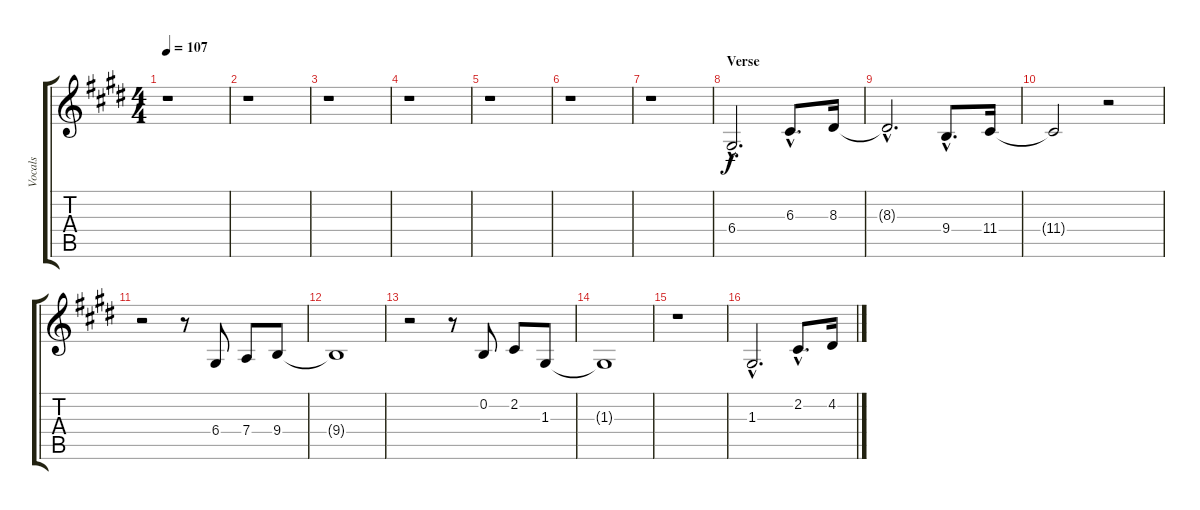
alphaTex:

\track ("Vocals" "Vocals") {instrument flute}
\staff {score tabs}
\tuning (E4 B3 G3 D3 A2 E2) {hide}
\ts (4 4)
\tempo 107
\clef g2
\ks c#minor
r.1{dy f} |
r.1 |
r.1 |
r.1 |
r.1 |
r.1 |
r.1 |
\section ("" "Verse")
6.4{hac}.2{d} 6.3{hac}.8{d} 8.3.16 |
8.3{hac t}.2{d} 9.4{hac}.8{d} 11.4.16 |
11.4{t}.2 r.2 |
r.2 r.8 6.4.8 7.4.8 9.4.8 |
9.4{t}.1 |
r.2 r.8 0.2.8 2.2.8 1.3.8 |
1.3{t}.1 |
r.1 |
1.3{hac}.2{d} 2.2{hac}.8{d} 4.2.16
